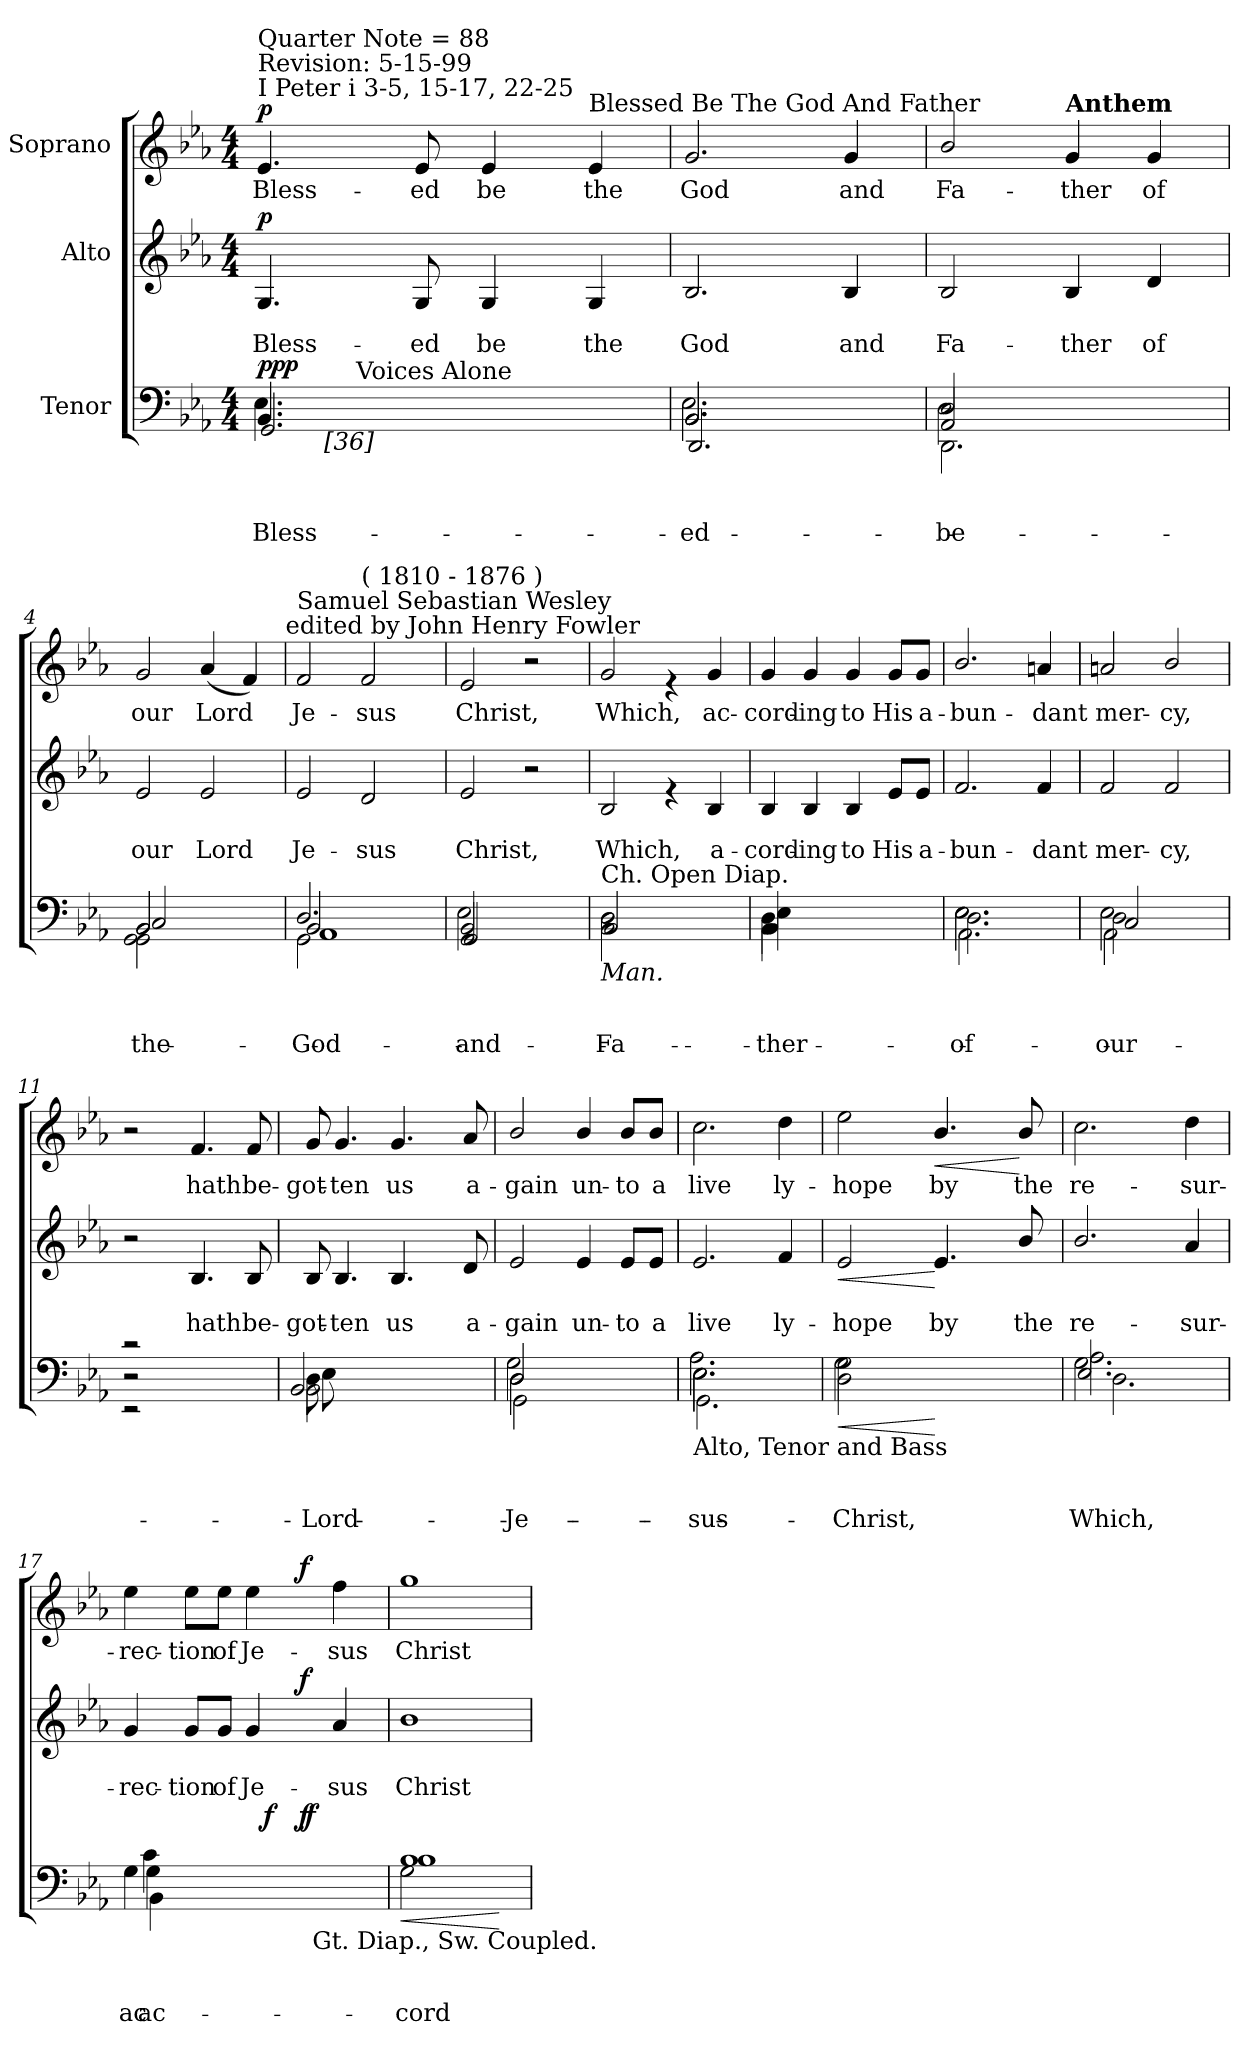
**kern	**text	**text	**text	**dynam	**kern	**text	**text	**dynam	**kern	**text	**dynam
*part3	*part3	*part3	*part3	*part3	*part2	*part2	*part2	*part2	*part1	*part1	*part1
*staff3	*staff3	*staff3	*staff3	*staff3	*staff2	*staff2	*staff2	*staff2	*staff1	*staff1	*staff1
*I"Tenor	*	*	*	*	*I"Alto	*	*	*	*I"Soprano	*	*
*clefF4	*	*	*	*	*clefG2	*	*	*	*clefG2	*	*
*k[b-e-a-]	*	*	*	*	*k[b-e-a-]	*	*	*	*k[b-e-a-]	*	*
*E-:	*	*	*	*	*E-:	*	*	*	*E-:	*	*
*M4/4	*	*	*	*	*M4/4	*	*	*	*M4/4	*	*
=1	=1	=1	=1	=1	=1	=1	=1	=1	=1	=1	=1
*^	*	*	*	*	*	*	*	*	*	*	*
!	!	!	!	!	!	!	!	!	!	!LO:TX:a:t=I Peter i 3-5, 15-17, 22-25	!	!
!	!	!	!	!	!	!	!	!	!	!LO:TX:a:t=Revision&colon;  5-15-99	!	!
!	!	!	!	!	!	!	!	!	!	!LO:TX:a:t=Quarter Note = 88	!	!
!	!	!	!	!LO:LY:b	!	!	!	!	!	!	!	!
*	*^	*	*	*	*	*	*	*	*	*	*	*
!	!	!	!	!	!LO:LY:b	!LO:DY:a	!	!	!LO:LY:b	!	!	!LO:LY:b	!
*	*	*^	*	*	*	*	*	*	*	*	*	*	*
!	!	!	!	!	!	!	!LO:DY:n=1:a	!	!	!	!	!	!	!
!	!	!	!	!	!	!	!LO:DY:n=2:b	!	!	!	!LO:DY:a	!	!	!LO:DY:a
96%17ryy	4.BB-/	4.E-\	2.GG/	.	.	-Bless-	p p p	4.G/	.	Bless-	p	4.e-/	Bless-	p
!LO:TX:b:t=[36]	!	!	!	!	!	!	!	!	!	!	!	!	!	!
96%5ryy	.	.	.	.	.	.	.	.	.	.	.	.	.	.
!LO:TX:a:t=Voices Alone	!	!	!	!	!	!	!	!	!	!	!	!	!	!
4ryy	.	.	.	.	.	.	.	.	.	.	.	.	.	.
!	!	!	!	!	!	!	!	!	!	!LO:LY:b	!	!	!LO:LY:b	!
.	4ryy	4ryy	.	.	.	.	.	8G/	.	-ed	.	8e-/	-ed	.
48%25ryy	.	.	.	.	.	.	.	.	.	.	.	.	.	.
!	!	!	!	!	!	!	!	!	!	!LO:LY:b	!	!	!LO:LY:b	!
.	.	.	.	.	.	.	.	4G/	.	be	.	4e-/	be	.
.	4.ryy	4.ryy	.	.	.	.	.	.	.	.	.	.	.	.
!	!	!	!	!	!	!	!	!	!	!	!	!LO:TX:a:t=Blessed Be The God And Father	!	!
!	!	!	!	!	!	!	!	!	!	!LO:LY:b	!	!	!LO:LY:b	!
.	.	.	4ryy	.	.	.	.	4G/	.	the	.	4e-/	the	.
=2	=2	=2	=2	=2	=2	=2	=2	=2	=2	=2	=2	=2	=2	=2
!	!	!	!	!	!	!LO:LY:b	!	!	!	!	!	!	!	!
!	!	!	!	!	!	!LO:LY:b	!	!	!	!LO:LY:b	!	!	!LO:LY:b	!
2.BB-/	2.E-\	2.BB-/	2.DD/	.	.	ed	.	2.B-/	.	God	.	2.g/	God	.
!	!	!	!	!	!	!	!	!	!	!LO:LY:b	!	!	!LO:LY:b	!
4ryy	4ryy	4ryy	4ryy	.	.	.	.	4B-/	.	and	.	4g/	and	.
=3	=3	=3	=3	=3	=3	=3	=3	=3	=3	=3	=3	=3	=3	=3
!	!	!	!	!	!	!LO:LY:b	!	!	!	!	!	!	!	!
!	!	!	!	!	!	!LO:LY:b	!	!	!	!LO:LY:b	!	!	!LO:LY:b	!
2AA-/	2D\	2D/	2.DD\	.	.	be	.	2B-/	.	Fa-	.	2b-/	Fa-	.
!	!	!	!	!	!	!	!	!	!	!	!	!LO:TX:a:B:t=Anthem	!	!
!	!	!	!	!	!	!	!	!	!	!LO:LY:b	!	!	!LO:LY:b	!
4ryy	4ryy	4ryy	.	.	.	.	.	4B-/	.	-ther	.	4g/	-ther	.
!	!	!	!	!	!	!	!	!	!	!LO:LY:b	!	!	!LO:LY:b	!
4ryy	4ryy	4ryy	4ryy	.	.	.	.	4d/	.	of	.	4g/	of	.
=4	=4	=4	=4	=4	=4	=4	=4	=4	=4	=4	=4	=4	=4	=4
!	!	!	!	!	!	!LO:LY:b	!	!	!	!	!	!	!	!
!	!	!	!	!	!	!LO:LY:b	!	!	!	!LO:LY:b	!	!	!LO:LY:b	!
2BB-/	2C/	2BB-/	2GG\ 2GG\	.	.	the	.	2e-/	.	our	.	2g/	our	.
!	!	!	!	!	!	!	!	!	!	!LO:LY:b	!	!	!LO:LY:b	!
2ryy	2ryy	2ryy	2ryy	.	.	.	.	2e-/	.	Lord	.	(<4a-/	Lord	.
.	.	.	.	.	.	.	.	.	.	.	.	4f/)	.	.
!	!	!	!	!	!	!	!	!	!	!	!	!LO:TX:a:t=edited by John Henry Fowler	!	!
=5	=5	=5	=5	=5	=5	=5	=5	=5	=5	=5	=5	=5	=5	=5
!	!	!	!	!	!	!	!	!	!	!	!	!LO:TX:a:t=Samuel Sebastian Wesley	!	!
!	!	!	!	!	!	!LO:LY:b	!	!	!	!	!	!	!	!
!	!	!	!	!	!	!LO:LY:b	!	!	!	!LO:LY:b	!	!	!LO:LY:b	!
2.D/	2BB-/	1AA-	2GG\	.	.	God	.	2e-/	.	Je-	.	2f/	Je-	.
!	!	!	!	!	!	!	!	!	!	!	!	!LO:TX:a:t=( 1810 - 1876 )	!	!
!	!	!	!	!	!	!	!	!	!	!LO:LY:b	!	!	!LO:LY:b	!
.	2ryy	.	2ryy	.	.	.	.	2d/	.	-sus	.	2f/	-sus	.
4ryy	.	.	.	.	.	.	.	.	.	.	.	.	.	.
=6	=6	=6	=6	=6	=6	=6	=6	=6	=6	=6	=6	=6	=6	=6
!	!	!	!	!	!	!LO:LY:b	!	!	!	!	!	!	!	!
!	!	!	!	!	!	!LO:LY:b	!	!	!	!LO:LY:b	!	!	!LO:LY:b	!
2BB-/	2E-\	2GG/	2GG/	.	.	and	.	2e-/	.	Christ,	.	2e-/	Christ,	.
2ryy	2ryy	2ryy	2ryy	.	.	.	.	2r	.	.	.	2r	.	.
!!LO:LB:g=z
=7	=7	=7	=7	=7	=7	=7	=7	=7	=7	=7	=7	=7	=7	=7
!LO:TX:a:t=Ch. Open Diap.	!	!	!	!	!	!	!	!	!	!	!	!	!	!
!LO:TX:b:i:t=Man.	!	!	!	!	!	!	!	!	!	!	!	!	!	!
!	!	!	!	!	!	!LO:LY:b	!	!	!	!	!	!	!	!
!	!	!	!	!	!	!LO:LY:b	!	!	!	!LO:LY:b	!	!	!LO:LY:b	!
2D\	2D\	2BB-/	2BB-\	.	.	-Fa-	.	2B-/	.	Which,	.	2g/	Which,	.
2ryy	2ryy	2ryy	2ryy	.	.	.	.	4re	.	.	.	4re	.	.
!	!	!	!	!	!	!	!	!	!	!LO:LY:b	!	!	!LO:LY:b	!
.	.	.	.	.	.	.	.	4B-/	.	a-	.	4g/	ac-	.
=8	=8	=8	=8	=8	=8	=8	=8	=8	=8	=8	=8	=8	=8	=8
!	!	!	!	!	!	!LO:LY:b	!	!	!	!	!	!	!	!
!	!	!	!	!	!	!LO:LY:b	!	!	!	!LO:LY:b	!	!	!LO:LY:b	!
4D\	4E-\	4BB-/	4BB-\	.	.	ther	.	4B-/	.	-cord-	.	4g/	-cord-	.
!	!	!	!	!	!	!	!	!	!	!LO:LY:b	!	!	!LO:LY:b	!
2.ryy	2.ryy	2.ryy	2.ryy	.	.	.	.	4B-/	.	-ing	.	4g/	-ing	.
!	!	!	!	!	!	!	!	!	!	!LO:LY:b	!	!	!LO:LY:b	!
.	.	.	.	.	.	.	.	4B-/	.	to	.	4g/	to	.
!	!	!	!	!	!	!	!	!	!	!LO:LY:b	!	!	!LO:LY:b	!
.	.	.	.	.	.	.	.	8e-/L	.	His	.	8g/L	His	.
!	!	!	!	!	!	!	!	!	!	!LO:LY:b	!	!	!LO:LY:b	!
.	.	.	.	.	.	.	.	8e-/J	.	a-	.	8g/J	a-	.
=9	=9	=9	=9	=9	=9	=9	=9	=9	=9	=9	=9	=9	=9	=9
!	!	!	!	!	!	!LO:LY:b	!	!	!	!	!	!	!	!
!	!	!	!	!	!	!LO:LY:b	!	!	!	!LO:LY:b	!	!	!LO:LY:b	!
2.E-\	2.E-\	2.D\	2.AA-\	.	.	of	.	2.f/	.	-bun-	.	2.b-/	-bun-	.
!	!	!	!	!	!	!	!	!	!	!LO:LY:b	!	!	!LO:LY:b	!
4ryy	4ryy	4ryy	4ryy	.	.	.	.	4f/	.	-dant	.	4an/	-dant	.
=10	=10	=10	=10	=10	=10	=10	=10	=10	=10	=10	=10	=10	=10	=10
!	!	!	!	!	!	!LO:LY:b	!	!	!	!	!	!	!	!
!	!	!	!	!	!	!LO:LY:b	!	!	!	!LO:LY:b	!	!	!LO:LY:b	!
2E-\	2D\	2C/	2AA-\	.	.	our	.	2f/	.	mer-	.	2an/	mer-	.
!	!	!	!	!	!	!	!	!	!	!LO:LY:b	!	!	!LO:LY:b	!
2ryy	2ryy	2ryy	2ryy	.	.	.	.	2f/	.	-cy,	.	2b-/	-cy,	.
=11	=11	=11	=11	=11	=11	=11	=11	=11	=11	=11	=11	=11	=11	=11
2rc	2rEE	2r	2r	.	.	.	.	2r	.	.	.	2r	.	.
!	!	!	!	!	!	!	!	!	!	!LO:LY:b	!	!	!LO:LY:b	!
2ryy	2ryy	2ryy	2ryy	.	.	.	.	4.B-/	.	hath	.	4.f/	hath	.
!	!	!	!	!	!	!	!	!	!	!LO:LY:b	!	!	!LO:LY:b	!
.	.	.	.	.	.	.	.	8B-/	.	be-	.	8f/	be-	.
=12	=12	=12	=12	=12	=12	=12	=12	=12	=12	=12	=12	=12	=12	=12
!	!	!	!	!	!	!LO:LY:b	!	!	!	!	!	!	!	!
!	!	!	!	!	!	!LO:LY:b	!	!	!	!LO:LY:b	!	!	!LO:LY:b	!
8D\	8E-\	2BB-/	2BB-\	.	.	Lord	.	8B-/	.	-got-	.	8g/	-got-	.
!	!	!	!	!	!	!	!	!	!	!LO:LY:b	!	!	!LO:LY:b	!
2ryy	2ryy	.	.	.	.	.	.	4.B-/	.	-ten	.	4.g/	-ten	.
!	!	!	!	!	!	!	!	!	!	!LO:LY:b	!	!	!LO:LY:b	!
.	.	2ryy	2ryy	.	.	.	.	4.B-/	.	us	.	4.g/	us	.
4.ryy	4.ryy	.	.	.	.	.	.	.	.	.	.	.	.	.
!	!	!	!	!	!	!	!	!	!	!LO:LY:b	!	!	!LO:LY:b	!
.	.	.	.	.	.	.	.	8d/	.	a-	.	8a-/	a-	.
!!LO:LB:g=z
=13	=13	=13	=13	=13	=13	=13	=13	=13	=13	=13	=13	=13	=13	=13
!	!	!	!	!	!	!LO:LY:b	!	!	!	!	!	!	!	!
!	!	!	!	!	!	!LO:LY:b	!	!	!	!LO:LY:b	!	!	!LO:LY:b	!
2D\	2G\	2D/	2GG\	.	.	-Je-	.	2e-/	.	-gain	.	2b-/	-gain	.
!	!	!	!	!	!	!	!	!	!	!LO:LY:b	!	!	!LO:LY:b	!
2ryy	2ryy	2ryy	2ryy	.	.	.	.	4e-/	.	un-	.	4b-/	un-	.
!	!	!	!	!	!	!	!	!	!	!LO:LY:b	!	!	!LO:LY:b	!
.	.	.	.	.	.	.	.	8e-/L	.	-to	.	8b-/L	-to	.
!	!	!	!	!	!	!	!	!	!	!LO:LY:b	!	!	!LO:LY:b	!
.	.	.	.	.	.	.	.	8e-/J	.	a	.	8b-/J	a	.
!!LO:LB:g=z
=14	=14	=14	=14	=14	=14	=14	=14	=14	=14	=14	=14	=14	=14	=14
!LO:TX:b:t=Alto, Tenor and Bass	!	!	!	!	!	!	!	!	!	!	!	!	!	!
!	!	!	!	!	!	!LO:LY:b	!	!	!	!	!	!	!	!
!	!	!	!	!	!	!LO:LY:b	!	!	!	!LO:LY:b	!	!	!LO:LY:b	!
2.E-\	2.A-\	2.E-\	2.GG\	.	.	sus	.	2.e-/	.	live	.	2.cc\	live	.
!	!	!	!	!	!	!	!	!	!	!LO:LY:b	!	!	!LO:LY:b	!
4ryy	4ryy	4ryy	4ryy	.	.	.	.	4f/	.	ly-	.	4dd\	ly-	.
=15	=15	=15	=15	=15	=15	=15	=15	=15	=15	=15	=15	=15	=15	=15
!	!	!	!	!	!	!LO:LY:b	!LO:HP:b	!	!	!	!	!	!	!
!	!	!	!	!	!	!LO:LY:b	!	!	!	!LO:LY:b	!LO:HP:b	!	!LO:LY:b	!
96%7ryy	2D\	2G\	2G\	.	.	Christ,	<	2e-/	.	-hope	<	2ee-\	-hope	.
32ryy	.	.	.	.	.	.	.	.	.	.	.	.	.	.
96ryy	.	.	.	.	.	.	.	.	.	.	.	.	.	.
96%37ryy	.	.	.	.	.	.	.	.	.	.	.	.	.	.
!	!	!	!	!	!	!	!	!	!	!LO:LY:b	!	!	!LO:LY:b	!LO:HP:b
2ryy	96%7ryy	96%37ryy	96%37ryy	.	.	.	[	4.e-/	.	by	[	4.b-/	by	<
.	32ryy	.	.	.	.	.	.	.	.	.	.	.	.	.
.	96ryy	.	.	.	.	.	.	.	.	.	.	.	.	.
.	96%37ryy	.	.	.	.	.	.	.	.	.	.	.	.	.
!	!	!	!	!	!	!	!	!	!	!LO:LY:b	!	!	!LO:LY:b	!
.	.	.	.	.	.	.	.	8b-/	.	the	.	8b-/	the	[
.	.	96%11ryy	96%11ryy	.	.	.	.	.	.	.	.	.	.	.
=16	=16	=16	=16	=16	=16	=16	=16	=16	=16	=16	=16	=16	=16	=16
!	!	!	!	!	!	!LO:LY:b	!	!	!	!	!	!	!	!
!	!	!	!	!	!	!LO:LY:b	!	!	!	!LO:LY:b	!	!	!LO:LY:b	!
2G\	2.A-\	2.E-/	2.D\	.	.	Which,	.	2.b-/	.	re-	.	2.cc\	re-	.
4ryy	.	.	.	.	.	.	.	.	.	.	.	.	.	.
!	!	!	!	!	!	!	!	!	!	!LO:LY:b	!	!	!LO:LY:b	!
4ryy	4ryy	4ryy	4ryy	.	.	.	.	4a-/	.	-sur-	.	4dd\	-sur-	.
=17	=17	=17	=17	=17	=17	=17	=17	=17	=17	=17	=17	=17	=17	=17
!	!	!	!	!	!	!LO:LY:b	!	!	!	!LO:LY:b	!	!	!LO:LY:b	!
*	*	*	*	*	*	*	*	*^	*	*	*	*^	*	*
4G\	96ryy	96ryy	96ryy	.	.	ac-	.	4g/	2ryy	.	-rec-	.	4ee-\	2ryy	-rec-	.
!	!	!	!	!	!	!LO:LY:b	!	!	!	!	!	!	!	!	!	!
.	4c\	4G\	4BB-\	.	.	-ac-	.	.	.	.	.	.	.	.	.	.
!	!	!	!	!	!	!	!	!	!	!	!LO:LY:b	!	!	!	!LO:LY:b	!
4ryy	.	.	.	.	.	.	.	8g/L	.	.	-tion	.	8ee-\L	.	-tion	.
.	96%31ryy	96%31ryy	96%31ryy	.	.	.	.	.	.	.	.	.	.	.	.	.
!	!	!	!	!	!	!	!	!	!	!	!LO:LY:b	!	!	!	!LO:LY:b	!
.	.	.	.	.	.	.	.	8g/J	.	.	of	.	8ee-\J	.	of	.
!	!	!	!	!	!	!	!	!	!	!	!LO:LY:b	!	!	!	!LO:LY:b	!
16ryy	.	.	.	.	.	.	.	4g/	8ryy	.	Je-	.	4ee-\	8ryy	Je-	.
!	!	!	!	!	!	!	!LO:DY:b	!	!	!	!	!	!	!	!	!
16.ryy	.	.	.	.	.	.	f	.	.	.	.	.	.	.	.	.
.	12%5ryy	12%5ryy	12%5ryy	.	.	.	.	.	.	.	.	.	.	.	.	.
.	.	.	.	.	.	.	.	.	32ryy	.	.	.	.	32ryy	.	.
!	!	!	!	!	!	!	!LO:DY:a	!	!	!	!	!LO:DY:a	!	!	!	!LO:DY:a
96ryy	.	.	.	.	.	.	f	.	4ryy	.	.	f	.	4ryy	.	f
!	!	!	!	!	!	!	!LO:DY:a	!	!	!	!	!	!	!	!	!
96ryy	.	.	.	.	.	.	f	.	.	.	.	.	.	.	.	.
!LO:TX:b:t=Gt. Diap., Sw. Coupled.	!	!	!	!	!	!	!	!	!	!	!	!	!	!	!	!
96%31ryy	.	.	.	.	.	.	.	.	.	.	.	.	.	.	.	.
!	!	!	!	!	!	!	!	!	!	!	!LO:LY:b	!	!	!	!LO:LY:b	!
.	.	.	.	.	.	.	.	4a-/	.	.	-sus	.	4ff\	.	-sus	.
.	.	.	.	.	.	.	.	.	16.ryy	.	.	.	.	16.ryy	.	.
=18	=18	=18	=18	=18	=18	=18	=18	=18	=18	=18	=18	=18	=18	=18	=18	=18
!	!	!	!	!	!	!LO:LY:b	!LO:HP:b	!	!	!	!	!	!	!	!	!
!	!	!	!	!	!	!LO:LY:b	!	!	!	!	!LO:LY:b	!	!	!	!LO:LY:b	!
*	*	*	*	*	*	*	*	*v	*v	*	*	*	*	*	*	*
*	*	*	*	*	*	*	*	*	*	*	*	*v	*v	*	*
2ryy	2G\	1B-	1B-	.	.	-cord-	<	1b-	.	Christ	.	1gg	Christ	.
2ryy	2ryy	.	.	.	.	.	.	.	.	.	.	.	.	.
*v	*v	*v	*v	*	*	*	*	*	*	*	*	*	*	*
.	.	.	.	[	.	.	.	.	.	.	.
=	=	=	=	=	=	=	=	=	=	=	=
*-	*-	*-	*-	*-	*-	*-	*-	*-	*-	*-	*-
